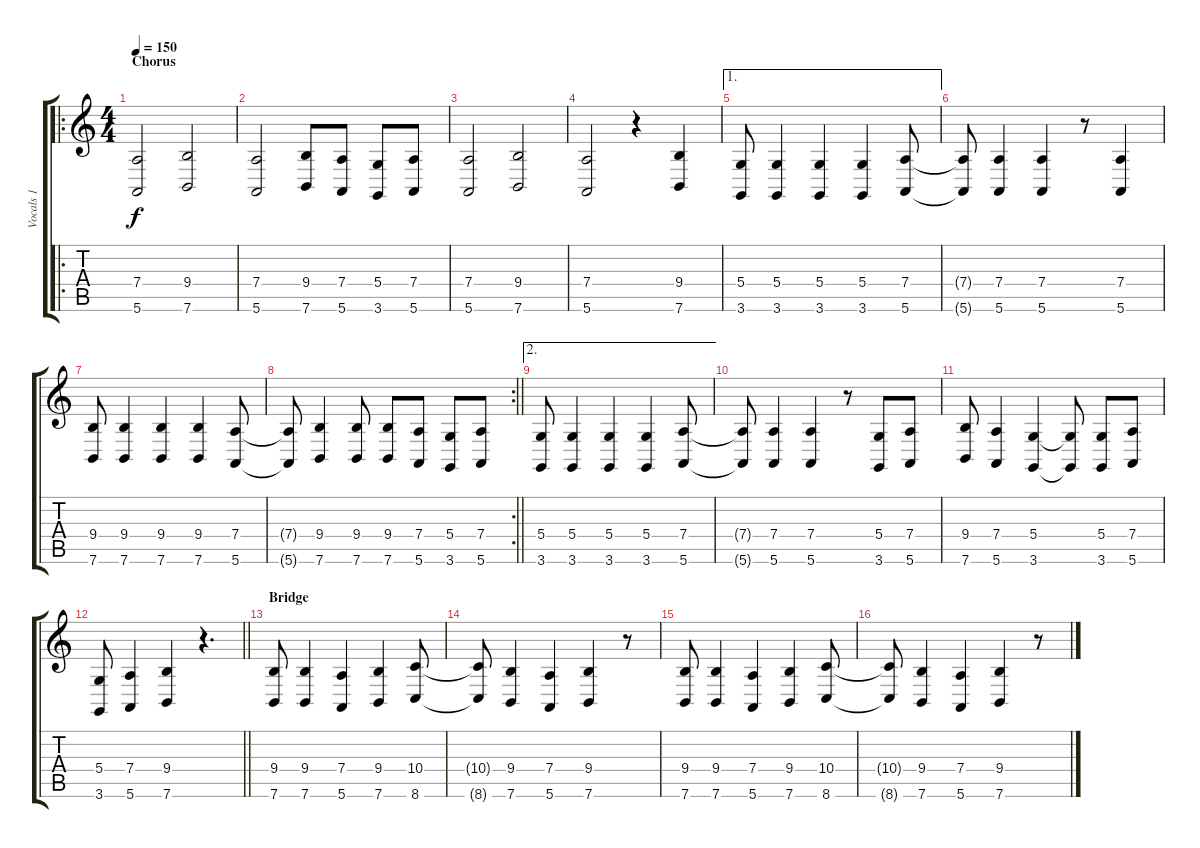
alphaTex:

\track ("Vocals 1" "Vocals 1") {instrument lead8bassandlead}
\staff {score tabs}
\tuning (E4 B3 G3 D3 A2 E2) {hide}
\ro
\ts (4 4)
\section ("" "Chorus")
\tempo 150
\clef g2
\ks c
(7.4 5.6).2{dy f} (9.4 7.6).2 |
(7.4 5.6).2 (9.4 7.6).8 (7.4 5.6).8 (5.4 3.6).8 (7.4 5.6).8 |
(7.4 5.6).2 (9.4 7.6).2 |
(7.4 5.6).2 r.4 (9.4 7.6).4 |
\ae 1
(5.4 3.6).8 (5.4 3.6).4 (5.4 3.6).4 (5.4 3.6).4 (7.4 5.6).8 |
(7.4{t} 5.6{t}).8 (7.4 5.6).4 (7.4 5.6).4 r.8 (7.4 5.6).4 |
(9.4 7.6).8 (9.4 7.6).4 (9.4 7.6).4 (9.4 7.6).4 (7.4 5.6).8 |
\rc 2
\barLineRight lightlight
(7.4{t} 5.6{t}).8 (9.4 7.6).4 (9.4 7.6).8 (9.4 7.6).8 (7.4 5.6).8 (5.4 3.6).8 (7.4 5.6).8 |
\ae 2
(5.4 3.6).8 (5.4 3.6).4 (5.4 3.6).4 (5.4 3.6).4 (7.4 5.6).8 |
(7.4{t} 5.6{t}).8 (7.4 5.6).4 (7.4 5.6).4 r.8 (5.4 3.6).8 (7.4 5.6).8 |
(9.4 7.6).8 (7.4 5.6).4 (5.4 3.6).4 (5.4{t} 3.6{t}).8 (5.4 3.6).8 (7.4 5.6).8 |
\barLineRight lightlight
(5.4 3.6).8 (7.4 5.6).4 (9.4 7.6).4 r.4{d} |
\section ("" "Bridge")
(9.4 7.6).8 (9.4 7.6).4 (7.4 5.6).4 (9.4 7.6).4 (10.4 8.6).8 |
(10.4{t} 8.6{t}).8 (9.4 7.6).4 (7.4 5.6).4 (9.4 7.6).4 r.8 |
(9.4 7.6).8 (9.4 7.6).4 (7.4 5.6).4 (9.4 7.6).4 (10.4 8.6).8 |
(10.4{t} 8.6{t}).8 (9.4 7.6).4 (7.4 5.6).4 (9.4 7.6).4 r.8
